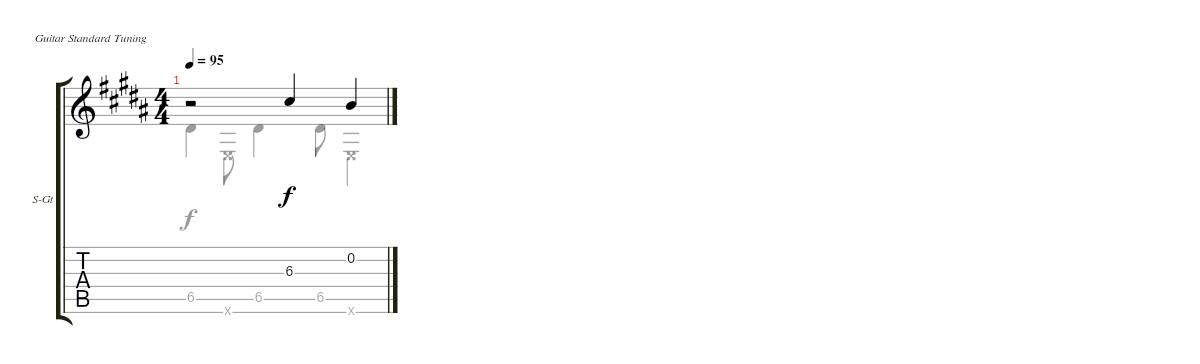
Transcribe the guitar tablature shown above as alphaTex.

\defaultSystemsLayout 4
\bracketExtendMode groupsimilarinstruments
\firstSystemTrackNameOrientation horizontal
\otherSystemsTrackNameOrientation horizontal
\track ("Steel Guitar" "S-Gt") {instrument acousticguitarsteel}
\staff {score tabs}
\tuning (E4 B3 G3 D3 A2 E2)
\voice
\ts (4 4)
\tempo 95
\clef g2
\ks g#minor
r.2{dy f} 6.3.4 0.2.4
\voice
\clef g2
\ottava regular
\simile none
\ks g#minor
6.5.4{dy f} 0.6{x}.8 6.5.4 6.5.8 0.6{x}.4
